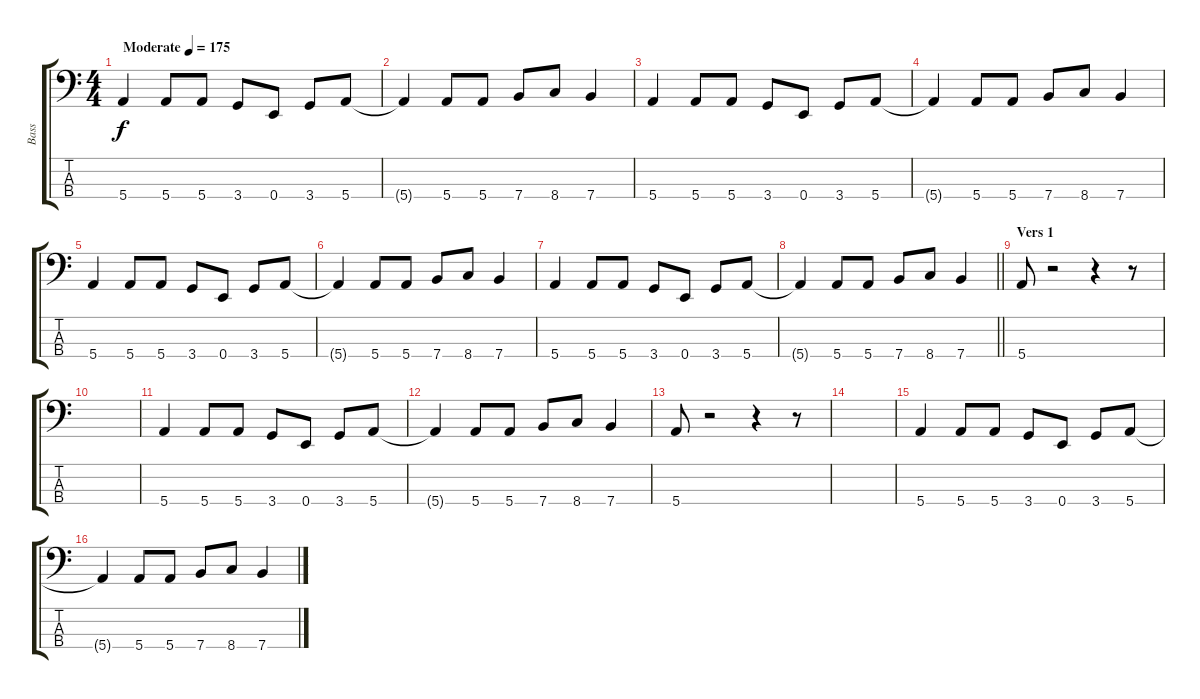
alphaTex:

\track ("Bass" "Bass") {instrument electricbassfinger}
\staff {score tabs}
\tuning (G2 D2 A1 E1) {hide}
\ts (4 4)
\tempo (175 "Moderate")
\clef f4
\ks c
5.4.4{dy f instrument electricbassfinger} 5.4.8 5.4.8 3.4.8 0.4.8 3.4.8 5.4.8 |
5.4{t}.4 5.4.8 5.4.8 7.4.8 8.4.8 7.4.4 |
5.4.4 5.4.8 5.4.8 3.4.8 0.4.8 3.4.8 5.4.8 |
5.4{t}.4 5.4.8 5.4.8 7.4.8 8.4.8 7.4.4 |
5.4.4 5.4.8 5.4.8 3.4.8 0.4.8 3.4.8 5.4.8 |
5.4{t}.4 5.4.8 5.4.8 7.4.8 8.4.8 7.4.4 |
5.4.4 5.4.8 5.4.8 3.4.8 0.4.8 3.4.8 5.4.8 |
\barLineRight lightlight
5.4{t}.4 5.4.8 5.4.8 7.4.8 8.4.8 7.4.4 |
\section ("" "Vers 1")
5.4.8 r.2 r.4 r.8 |
|
5.4.4 5.4.8 5.4.8 3.4.8 0.4.8 3.4.8 5.4.8 |
5.4{t}.4 5.4.8 5.4.8 7.4.8 8.4.8 7.4.4 |
5.4.8 r.2 r.4 r.8 |
|
5.4.4 5.4.8 5.4.8 3.4.8 0.4.8 3.4.8 5.4.8 |
5.4{t}.4 5.4.8 5.4.8 7.4.8 8.4.8 7.4.4
